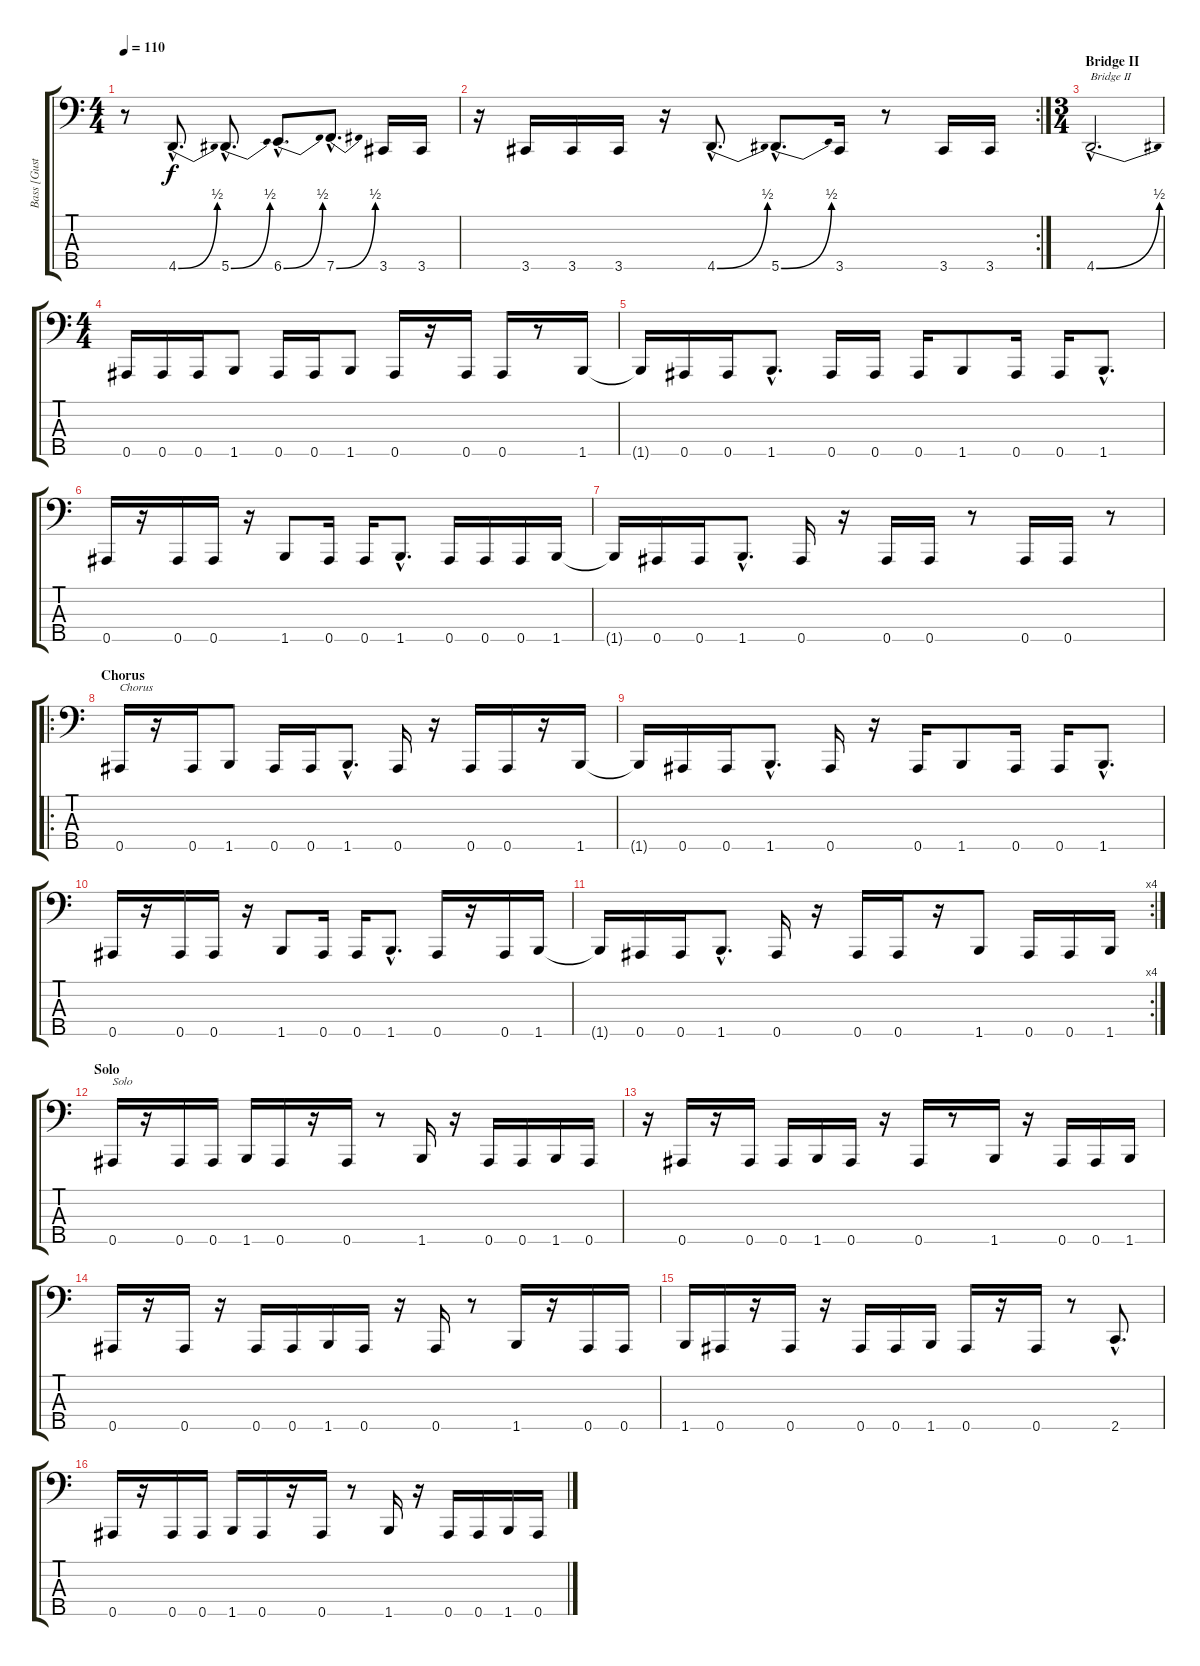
\track ("Bass [Gustaf Hielm]" "Bass [Gust") {instrument electricbasspick}
\staff {score tabs}
\tuning (Gb2 Db2 Ab1 Eb1 Bb0) {hide}
\ts (4 4)
\tempo 110
\clef f4
\ks c
r.8{dy f} 4.5{be (bend 0 0 60 2) hac}.8{d} 5.5{be (bend 0 0 60 2) hac}.8{d} 6.5{be (bend 0 0 60 2) hac}.8{d} 7.5{be (bend 0 0 60 2) hac}.8{d} 3.5.16 3.5.16 |
\rc 2
r.16 3.5.16 3.5.16 3.5.16 r.16 4.5{be (bend 0 0 60 2) hac}.8{d} 5.5{be (bend 0 0 60 2) hac}.8{d} 3.5.16 r.8 3.5.16 3.5.16 |
\ts (3 4)
\section ("" "Bridge II")
4.5{be (bend 0 0 60 2) hac}.2{d txt "Bridge II"} |
\ts (4 4)
0.5.16 0.5.16 0.5.16 1.5.8 0.5.16 0.5.16 1.5.8 0.5.16 r.16 0.5.16 0.5.16 r.8 1.5.16 |
1.5{t}.16 0.5.16 0.5.16 1.5{hac}.8{d} 0.5.16 0.5.16 0.5.16 1.5.8 0.5.16 0.5.16 1.5{hac}.8{d} |
0.5.16 r.16 0.5.16 0.5.16 r.16 1.5.8 0.5.16 0.5.16 1.5{hac}.8{d} 0.5.16 0.5.16 0.5.16 1.5.16 |
1.5{t}.16 0.5.16 0.5.16 1.5{hac}.8{d} 0.5.16 r.16 0.5.16 0.5.16 r.8 0.5.16 0.5.16 r.8 |
\ro
\section ("" "Chorus")
0.5.16{txt "Chorus"} r.16 0.5.16 1.5.8 0.5.16 0.5.16 1.5{hac}.8{d} 0.5.16 r.16 0.5.16 0.5.16 r.16 1.5.16 |
1.5{t}.16 0.5.16 0.5.16 1.5{hac}.8{d} 0.5.16 r.16 0.5.16 1.5.8 0.5.16 0.5.16 1.5{hac}.8{d} |
0.5.16 r.16 0.5.16 0.5.16 r.16 1.5.8 0.5.16 0.5.16 1.5{hac}.8{d} 0.5.16 r.16 0.5.16 1.5.16 |
\rc 4
1.5{t}.16 0.5.16 0.5.16 1.5{hac}.8{d} 0.5.16 r.16 0.5.16 0.5.16 r.16 1.5.8 0.5.16 0.5.16 1.5.16 |
\section ("" "Solo")
0.5.16{txt "Solo"} r.16 0.5.16 0.5.16 1.5.16 0.5.16 r.16 0.5.16 r.8 1.5.16 r.16 0.5.16 0.5.16 1.5.16 0.5.16 |
r.16 0.5.16 r.16 0.5.16 0.5.16 1.5.16 0.5.16 r.16 0.5.16 r.8 1.5.16 r.16 0.5.16 0.5.16 1.5.16 |
0.5.16 r.16 0.5.16 r.16 0.5.16 0.5.16 1.5.16 0.5.16 r.16 0.5.16 r.8 1.5.16 r.16 0.5.16 0.5.16 |
1.5.16 0.5.16 r.16 0.5.16 r.16 0.5.16 0.5.16 1.5.16 0.5.16 r.16 0.5.16 r.8 2.5{hac}.8{d} |
0.5.16 r.16 0.5.16 0.5.16 1.5.16 0.5.16 r.16 0.5.16 r.8 1.5.16 r.16 0.5.16 0.5.16 1.5.16 0.5.16
